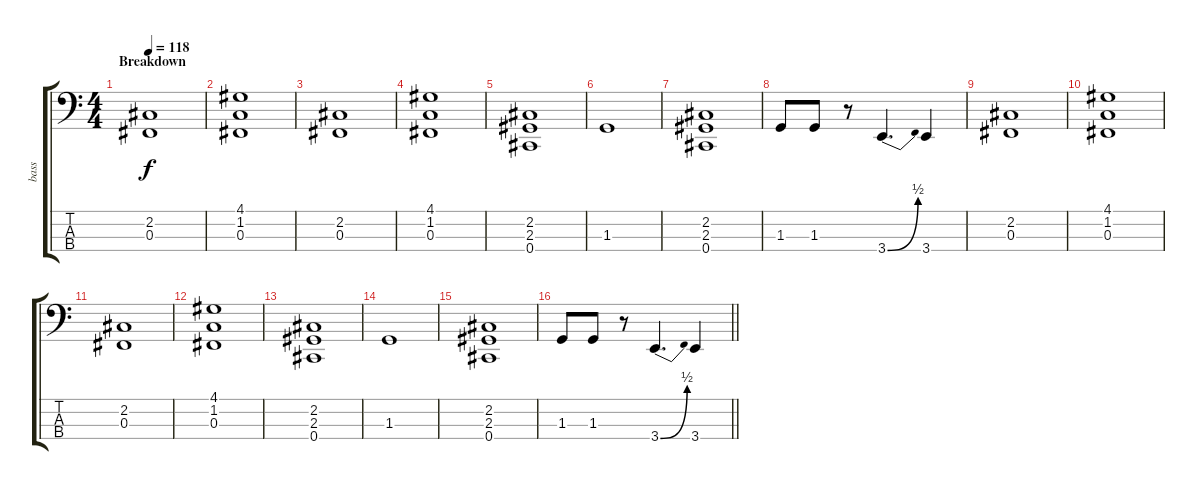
\track ("bass" "bass") {instrument electricbasspick}
\staff {score tabs}
\tuning (E2 B1 Gb1 Db1) {hide}
\ts (4 4)
\section ("" "Breakdown")
\tempo 118
\clef f4
\ks c
(2.2 0.3).1{dy f} |
(4.1 1.2 0.3).1 |
(2.2 0.3).1 |
(4.1 1.2 0.3).1 |
(2.2 2.3 0.4).1 |
1.3.1 |
(2.2 2.3 0.4).1 |
1.3.8 1.3.8 r.8 3.4{be (bend 0 0 60 2)}.4{d} 3.4.4 |
(2.2 0.3).1 |
(4.1 1.2 0.3).1 |
(2.2 0.3).1 |
(4.1 1.2 0.3).1 |
(2.2 2.3 0.4).1 |
1.3.1 |
(2.2 2.3 0.4).1 |
\barLineRight lightlight
1.3.8 1.3.8 r.8 3.4{be (bend 0 0 60 2)}.4{d} 3.4.4
